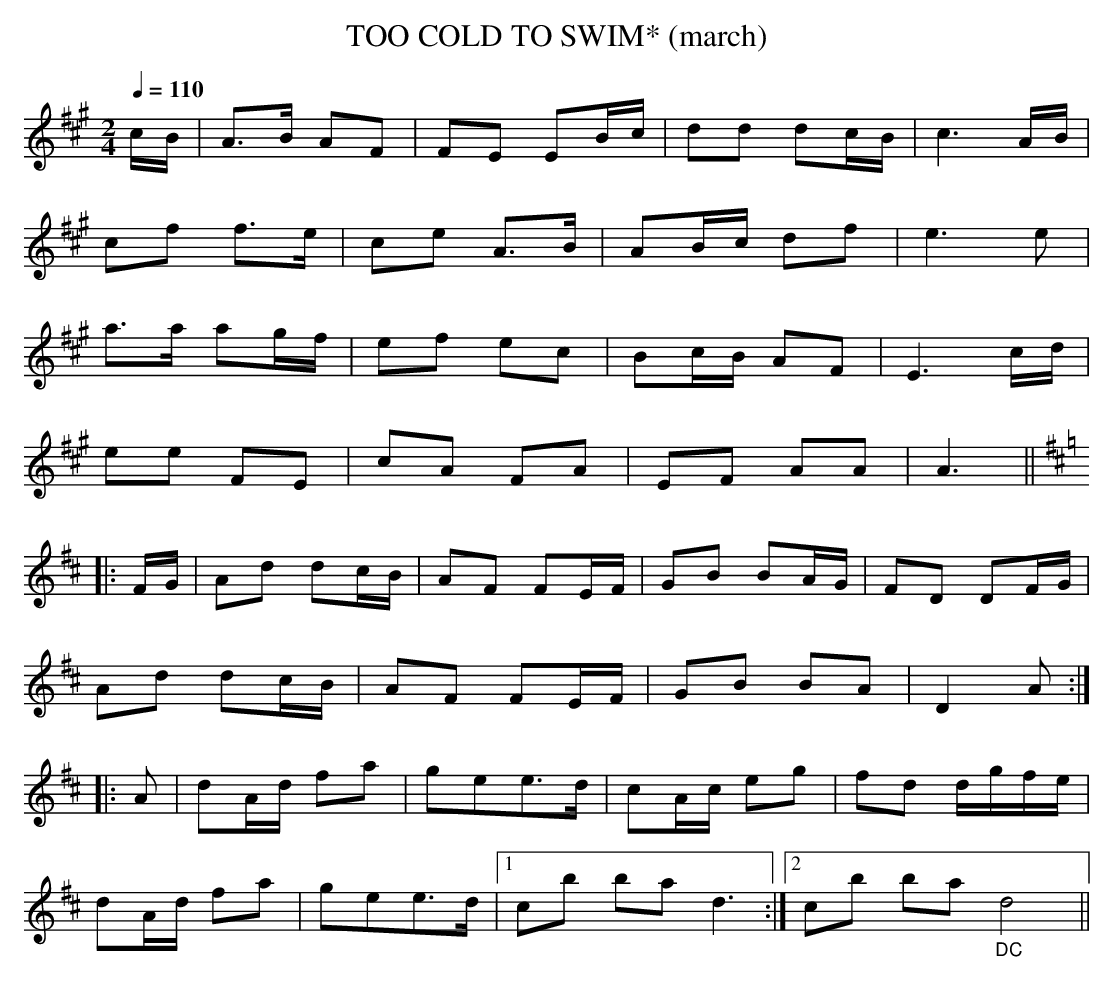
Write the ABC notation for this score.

X:1
T:TOO COLD TO SWIM* (march)
Q:1/4=110
L:1/8
M:2/4
K:A
c/B/|A>B AF|FE EB/c/|dd dc/B/|c3 A/B/|
cf f>e|ce A>B|AB/c/ df|e3e|
a>a ag/f/|ef ec|Bc/B/ AF|E3 c/d/|
ee FE|cA FA|EF AA|A3 ||
K:D
|:F/G/|Ad dc/B/|AF FE/F/|GB BA/G/|FD DF/G/|
Ad dc/B/|AF FE/F/|GB BA|D2A:|
|:A|dA/d/ fa|gee>d|cA/c/ eg|fd d/g/f/e/|
dA/d/ fa|gee>d|1cb ba d3:|2cb ba "_DC"d4||
